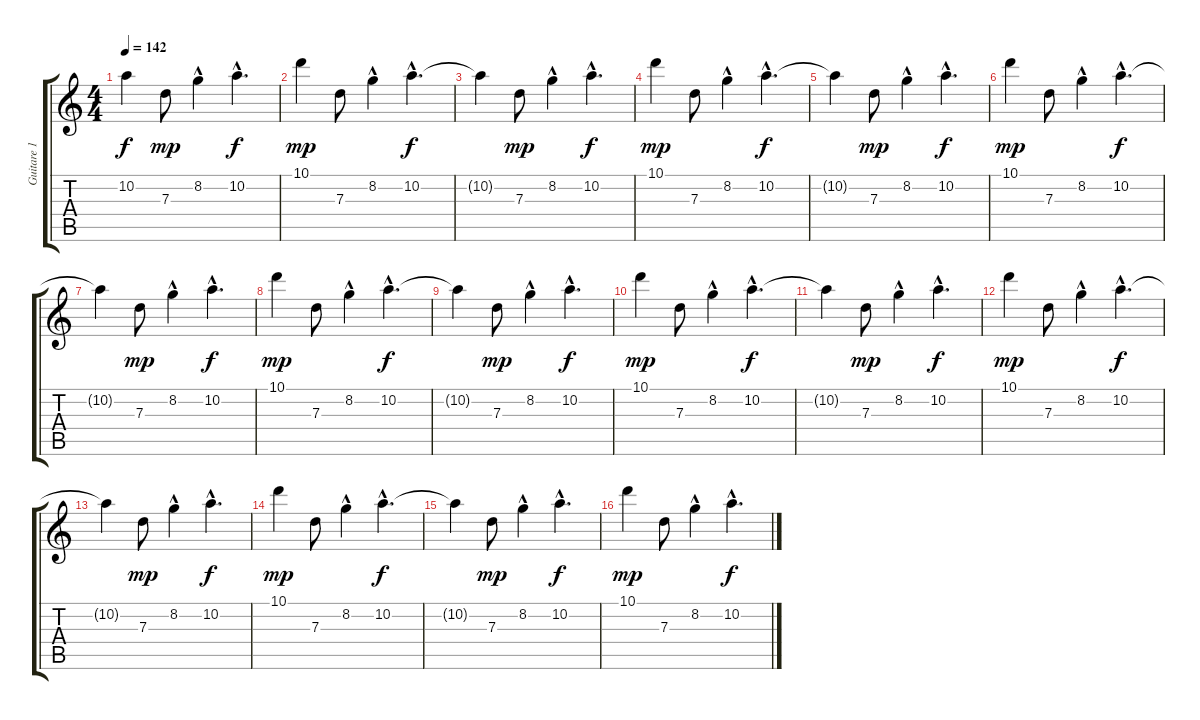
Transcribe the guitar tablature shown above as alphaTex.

\track ("Guitare 1" "Guitare 1") {instrument acousticguitarsteel}
\staff {score tabs}
\tuning (E4 B3 G3 D3 A2 E2) {hide}
\ts (4 4)
\tempo 142
\clef g2
\ks c
10.2{t}.4{dy f} 7.3.8{dy mp} 8.2{hac}.4 10.2{hac}.4{d dy f} |
10.1.4{dy mp} 7.3.8 8.2{hac}.4 10.2{hac}.4{d dy f} |
10.2{t}.4 7.3.8{dy mp} 8.2{hac}.4 10.2{hac}.4{d dy f} |
10.1.4{dy mp} 7.3.8 8.2{hac}.4 10.2{hac}.4{d dy f} |
10.2{t}.4 7.3.8{dy mp} 8.2{hac}.4 10.2{hac}.4{d dy f} |
10.1.4{dy mp} 7.3.8 8.2{hac}.4 10.2{hac}.4{d dy f} |
10.2{t}.4 7.3.8{dy mp} 8.2{hac}.4 10.2{hac}.4{d dy f} |
10.1.4{dy mp} 7.3.8 8.2{hac}.4 10.2{hac}.4{d dy f} |
10.2{t}.4 7.3.8{dy mp} 8.2{hac}.4 10.2{hac}.4{d dy f} |
10.1.4{dy mp} 7.3.8 8.2{hac}.4 10.2{hac}.4{d dy f} |
10.2{t}.4 7.3.8{dy mp} 8.2{hac}.4 10.2{hac}.4{d dy f} |
10.1.4{dy mp} 7.3.8 8.2{hac}.4 10.2{hac}.4{d dy f} |
10.2{t}.4 7.3.8{dy mp} 8.2{hac}.4 10.2{hac}.4{d dy f} |
10.1.4{dy mp} 7.3.8 8.2{hac}.4 10.2{hac}.4{d dy f} |
10.2{t}.4 7.3.8{dy mp} 8.2{hac}.4 10.2{hac}.4{d dy f} |
10.1.4{dy mp} 7.3.8 8.2{hac}.4 10.2{hac}.4{d dy f}
